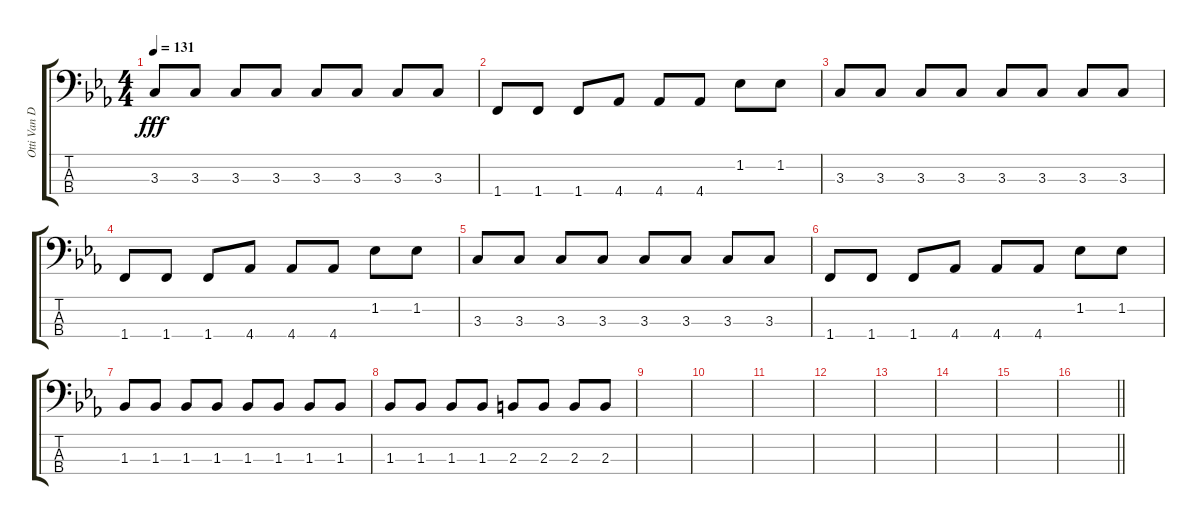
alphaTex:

\track ("Otti Van Der Werf (Bass)" "Otti Van D") {instrument synthbass2}
\staff {score tabs}
\tuning (G2 D2 A1 E1) {hide}
\ts (4 4)
\tempo 131
\clef f4
\ks cminor
3.3.8{dy fff} 3.3.8 3.3.8 3.3.8 3.3.8 3.3.8 3.3.8 3.3.8 |
1.4.8 1.4.8 1.4.8 4.4.8 4.4.8 4.4.8 1.2.8 1.2.8 |
3.3.8 3.3.8 3.3.8 3.3.8 3.3.8 3.3.8 3.3.8 3.3.8 |
1.4.8 1.4.8 1.4.8 4.4.8 4.4.8 4.4.8 1.2.8 1.2.8 |
3.3.8 3.3.8 3.3.8 3.3.8 3.3.8 3.3.8 3.3.8 3.3.8 |
1.4.8 1.4.8 1.4.8 4.4.8 4.4.8 4.4.8 1.2.8 1.2.8 |
1.3.8 1.3.8 1.3.8 1.3.8 1.3.8 1.3.8 1.3.8 1.3.8 |
1.3.8 1.3.8 1.3.8 1.3.8 2.3.8 2.3.8 2.3.8 2.3.8 |
|
|
|
|
|
|
|
\barLineRight lightlight
